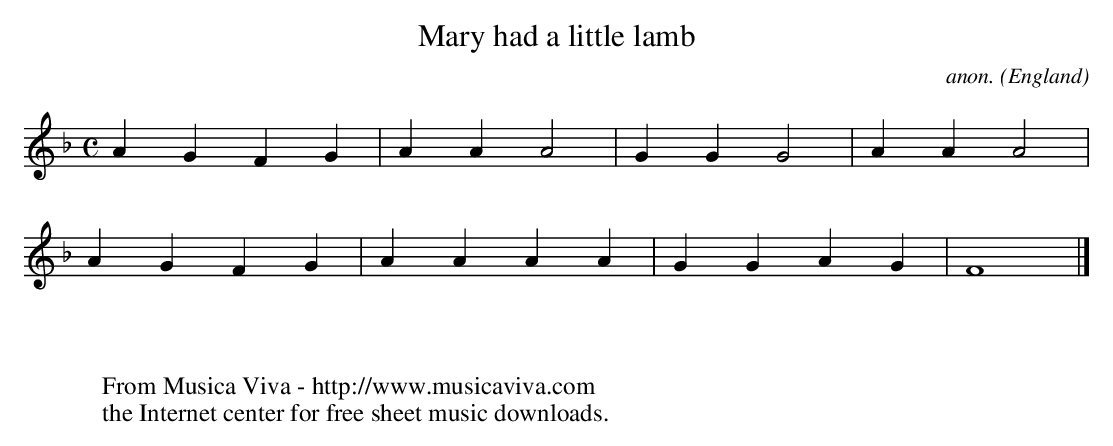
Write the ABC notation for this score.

X:1
T:Mary had a little lamb
C:anon.
O:England
M:C
L:1/4
K:F
AGFG|AAA2|GGG2|AAA2|
AGFG|AAAA|GGAG|F4|]
W:
W:
W:  From Musica Viva - http://www.musicaviva.com
W:  the Internet center for free sheet music downloads.
